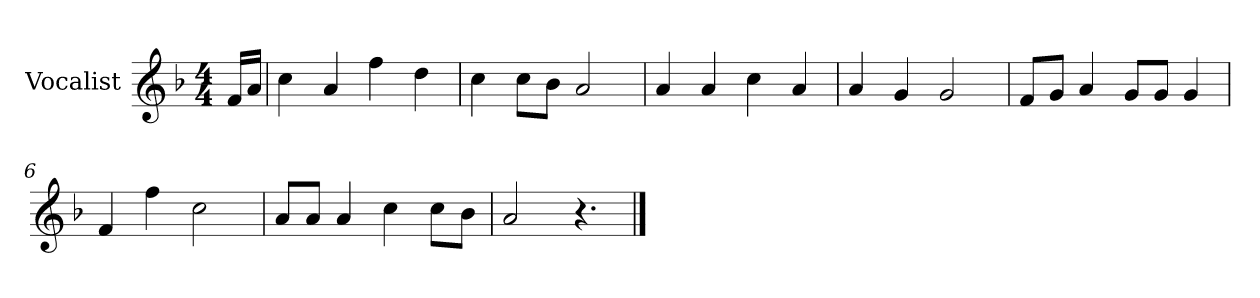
**kern
*part1
*staff1
*I"Vocalist
*k[b-]
*F:
*M4/4
=
16fLL
16aJJ
=1
4cc
4a
4ff
4dd
=2
4cc
8ccL
8b-J
2a
=3
4a
4a
4cc
4a
=4
4a
4g
2g
=5
8fL
8gJ
4a
8gL
8gJ
4g
=6
4f
4ff
2cc
=7
8aL
8aJ
4a
4cc
8ccL
8b-J
=8
2a
4.r
==
*-
